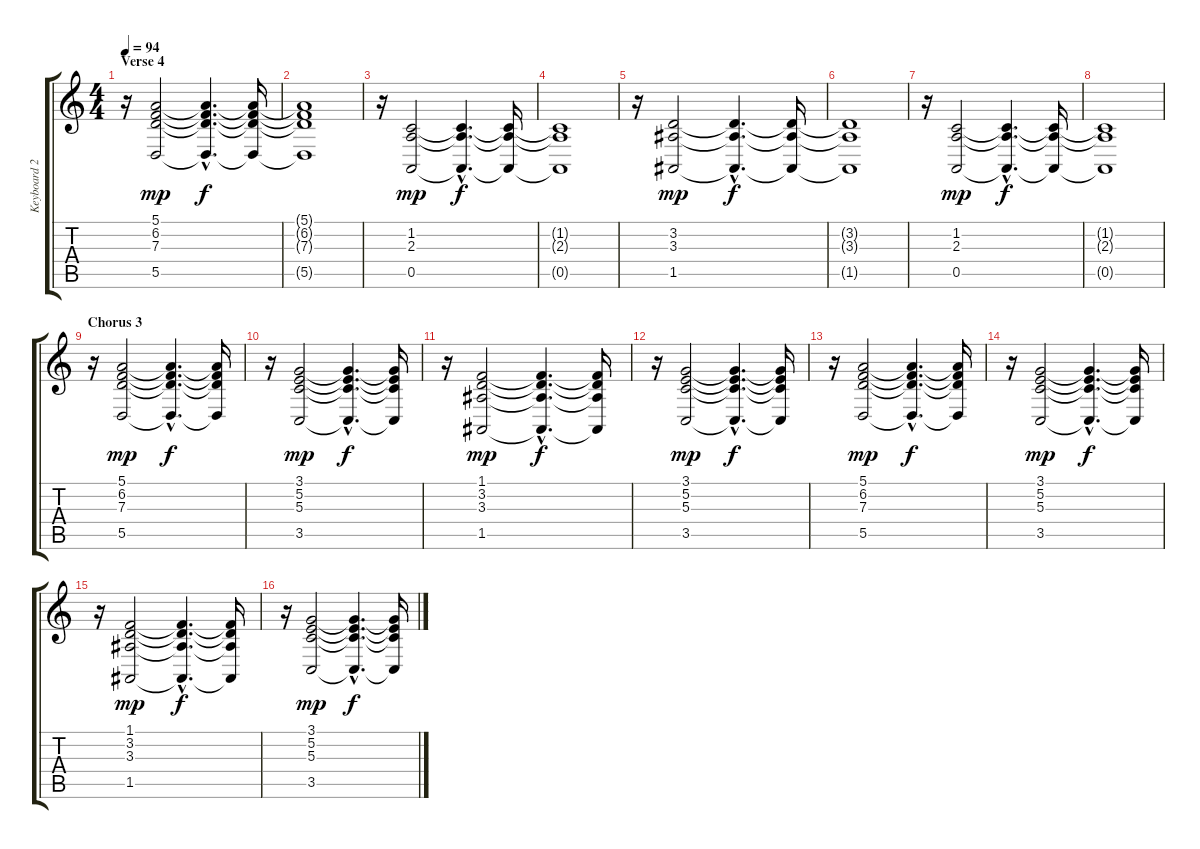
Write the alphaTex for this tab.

\track ("Keyboard 2" "Keyboard 2") {instrument pad2warm}
\staff {score tabs}
\tuning (E4 B3 G3 D3 A2 D2) {hide}
\ts (4 4)
\section ("" "Verse 4")
\tempo 94
\clef g2
\ks c
r.16{dy f} (5.1 6.2 7.3 5.5).2{dy mp} (5.1{hac t} 6.2{hac t} 7.3{hac t} 5.5{hac t}).4{d dy f} (5.1{t} 6.2{t} 7.3{t} 5.5{t}).16 |
(5.1{t} 6.2{t} 7.3{t} 5.5{t}).1 |
r.16 (1.2 2.3 0.5).2{dy mp} (1.2{hac t} 2.3{hac t} 0.5{hac t}).4{d dy f} (1.2{t} 2.3{t} 0.5{t}).16 |
(1.2{t} 2.3{t} 0.5{t}).1 |
r.16 (3.2 3.3 1.5).2{dy mp} (3.2{hac t} 3.3{hac t} 1.5{hac t}).4{d dy f} (3.2{t} 3.3{t} 1.5{t}).16 |
(3.2{t} 3.3{t} 1.5{t}).1 |
r.16 (1.2 2.3 0.5).2{dy mp} (1.2{hac t} 2.3{hac t} 0.5{hac t}).4{d dy f} (1.2{t} 2.3{t} 0.5{t}).16 |
(1.2{t} 2.3{t} 0.5{t}).1 |
\section ("" "Chorus 3")
r.16 (5.1 6.2 7.3 5.5).2{dy mp} (5.1{hac t} 6.2{hac t} 7.3{hac t} 5.5{hac t}).4{d dy f} (5.1{t} 6.2{t} 7.3{t} 5.5{t}).16 |
r.16 (3.1 5.2 5.3 3.5).2{dy mp} (3.1{hac t} 5.2{hac t} 5.3{hac t} 3.5{hac t}).4{d dy f} (3.1{t} 5.2{t} 5.3{t} 3.5{t}).16 |
r.16 (1.1 3.2 3.3 1.5).2{dy mp} (1.1{hac t} 3.2{hac t} 3.3{hac t} 1.5{hac t}).4{d dy f} (1.1{t} 3.2{t} 3.3{t} 1.5{t}).16 |
r.16 (3.1 5.2 5.3 3.5).2{dy mp} (3.1{hac t} 5.2{hac t} 5.3{hac t} 3.5{hac t}).4{d dy f} (3.1{t} 5.2{t} 5.3{t} 3.5{t}).16 |
r.16 (5.1 6.2 7.3 5.5).2{dy mp} (5.1{hac t} 6.2{hac t} 7.3{hac t} 5.5{hac t}).4{d dy f} (5.1{t} 6.2{t} 7.3{t} 5.5{t}).16 |
r.16 (3.1 5.2 5.3 3.5).2{dy mp} (3.1{hac t} 5.2{hac t} 5.3{hac t} 3.5{hac t}).4{d dy f} (3.1{t} 5.2{t} 5.3{t} 3.5{t}).16 |
r.16 (1.1 3.2 3.3 1.5).2{dy mp} (1.1{hac t} 3.2{hac t} 3.3{hac t} 1.5{hac t}).4{d dy f} (1.1{t} 3.2{t} 3.3{t} 1.5{t}).16 |
r.16 (3.1 5.2 5.3 3.5).2{dy mp} (3.1{hac t} 5.2{hac t} 5.3{hac t} 3.5{hac t}).4{d dy f} (3.1{t} 5.2{t} 5.3{t} 3.5{t}).16
